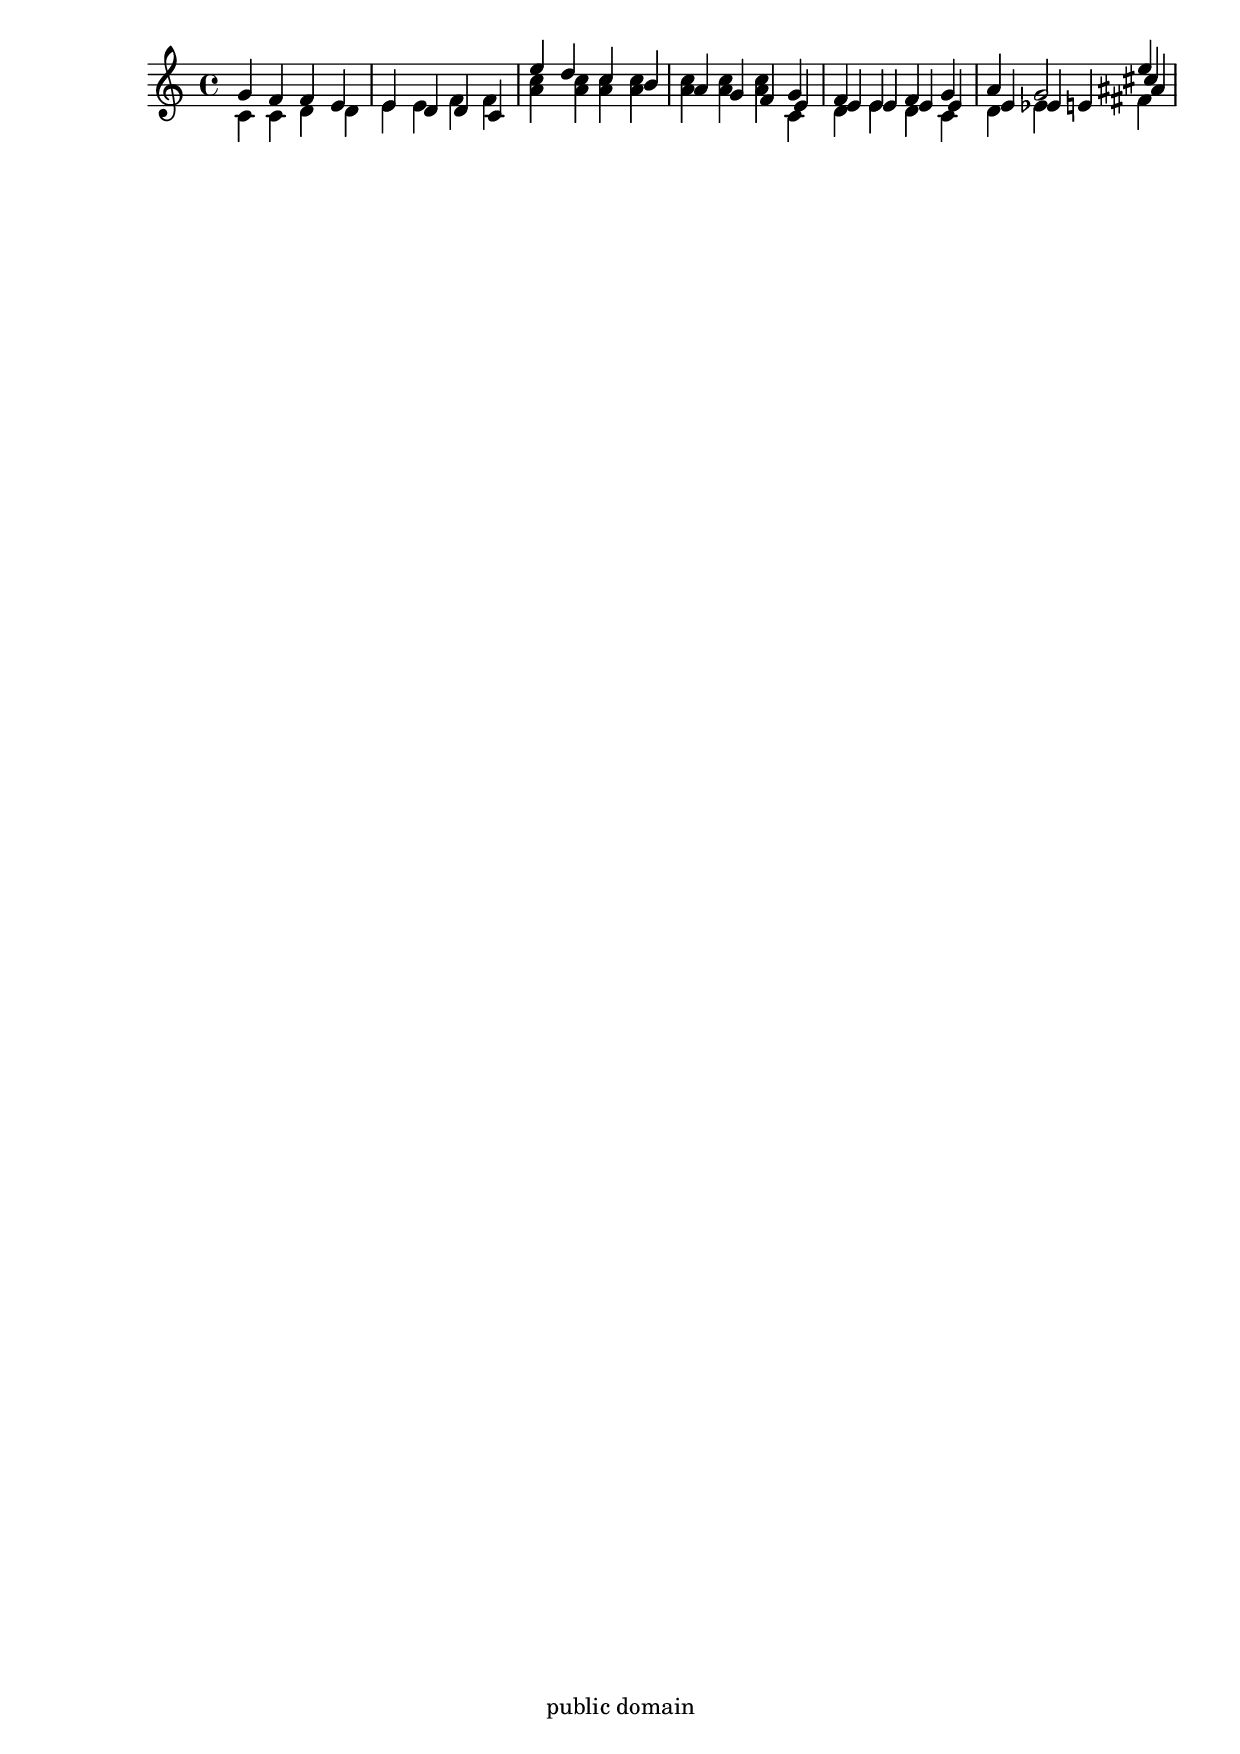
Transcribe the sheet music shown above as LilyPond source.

#(ly:set-option 'old-relative)
\version "1.9.2"
\header{
texidoc="
Normal collisions. We have support for polyphony, where the
middle voices are horizontally shifted.
"
filename = 	 "collisions.ly"
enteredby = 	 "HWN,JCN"
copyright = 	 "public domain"
}


twovoice =
\notes \relative c' \context Staff \notes < 
	 {  g4 f f e e d d c } 
\\ {  c4 c  d d e e f f }
>

twovoicechords = \context Staff \notes <
 \relative c' {
 e4 d c b a g f
	}\\
 \relative c' {
	 <<a c>>4 <<a c>>4 <<a c>>4 <<a c>>4 <<a c>>
		<<a c>> <<a c>>  
	}
>


threevoice =  \context Staff \notes <
	 { g4 f e f g a g2 } \\
	 {  c4 d e d c d es } \\
	 { e4 e e e e e e e  }
>

hairyChord =  \context Staff \notes \relative c''
    < e \\
      fis, \\
      cis' \\
      \\
      ais
      >


\score{
	\notes { \transpose c c' {
	   \twovoice
	   \twovoicechords
	   \threevoice   }
	 \hairyChord
	}
	
%	\midi { \tempo 4:80 }
}

